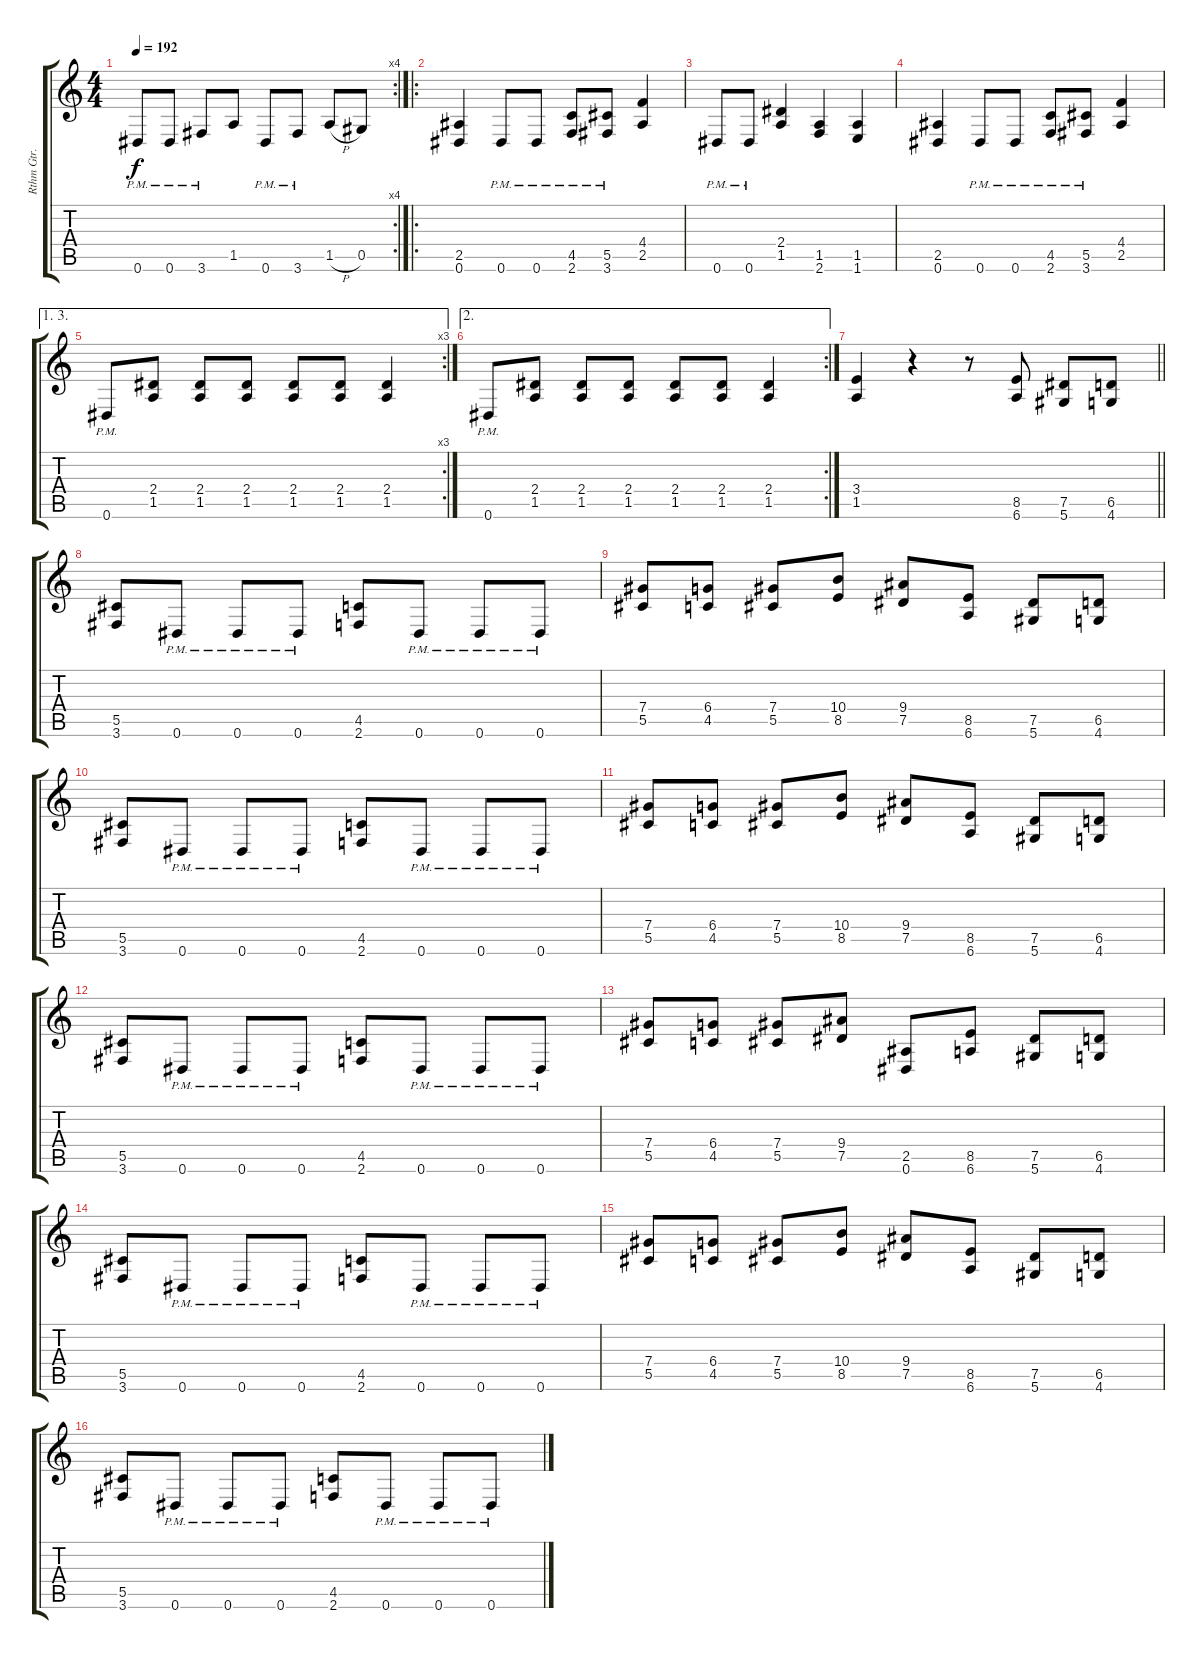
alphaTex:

\track ("Rthm Gtr." "Rthm Gtr.") {instrument distortionguitar}
\staff {score tabs}
\tuning (Eb4 Bb3 Gb3 Db3 Ab2 Eb2) {hide}
\rc 4
\ts (4 4)
\tempo 192
\clef g2
\ks c
0.6{pm}.8{dy f} 0.6{pm}.8 3.6{pm}.8 1.5.8 0.6{pm}.8 3.6{pm}.8 1.5{h}.8 0.5.8 |
\ro
(2.5 0.6).4 0.6{pm}.8 0.6{pm}.8 (4.5{pm} 2.6{pm}).8 (5.5{pm} 3.6{pm}).8 (4.4 2.5).4 |
0.6{pm}.8 0.6{pm}.8 (2.4 1.5).4 (1.5 2.6).4 (1.5 1.6).4 |
(2.5 0.6).4 0.6{pm}.8 0.6{pm}.8 (4.5{pm} 2.6{pm}).8 (5.5{pm} 3.6{pm}).8 (4.4 2.5).4 |
\ae (1 3)
\rc 3
0.6{pm}.8 (2.4 1.5).8 (2.4 1.5).8 (2.4 1.5).8 (2.4 1.5).8 (2.4 1.5).8 (2.4 1.5).4 |
\ae 2
\rc 2
0.6{pm}.8 (2.4 1.5).8 (2.4 1.5).8 (2.4 1.5).8 (2.4 1.5).8 (2.4 1.5).8 (2.4 1.5).4 |
\barLineRight lightlight
(3.4 1.5).4 r.4 r.8 (8.5 6.6).8 (7.5 5.6).8 (6.5 4.6).8 |
(5.5 3.6).8 0.6{pm}.8 0.6{pm}.8 0.6{pm}.8 (4.5 2.6).8 0.6{pm}.8 0.6{pm}.8 0.6{pm}.8 |
(7.4 5.5).8 (6.4 4.5).8 (7.4 5.5).8 (10.4 8.5).8 (9.4 7.5).8 (8.5 6.6).8 (7.5 5.6).8 (6.5 4.6).8 |
(5.5 3.6).8 0.6{pm}.8 0.6{pm}.8 0.6{pm}.8 (4.5 2.6).8 0.6{pm}.8 0.6{pm}.8 0.6{pm}.8 |
(7.4 5.5).8 (6.4 4.5).8 (7.4 5.5).8 (10.4 8.5).8 (9.4 7.5).8 (8.5 6.6).8 (7.5 5.6).8 (6.5 4.6).8 |
(5.5 3.6).8 0.6{pm}.8 0.6{pm}.8 0.6{pm}.8 (4.5 2.6).8 0.6{pm}.8 0.6{pm}.8 0.6{pm}.8 |
(7.4 5.5).8 (6.4 4.5).8 (7.4 5.5).8 (9.4 7.5).8 (2.5 0.6).8 (8.5 6.6).8 (7.5 5.6).8 (6.5 4.6).8 |
(5.5 3.6).8 0.6{pm}.8 0.6{pm}.8 0.6{pm}.8 (4.5 2.6).8 0.6{pm}.8 0.6{pm}.8 0.6{pm}.8 |
(7.4 5.5).8 (6.4 4.5).8 (7.4 5.5).8 (10.4 8.5).8 (9.4 7.5).8 (8.5 6.6).8 (7.5 5.6).8 (6.5 4.6).8 |
(5.5 3.6).8 0.6{pm}.8 0.6{pm}.8 0.6{pm}.8 (4.5 2.6).8 0.6{pm}.8 0.6{pm}.8 0.6{pm}.8
